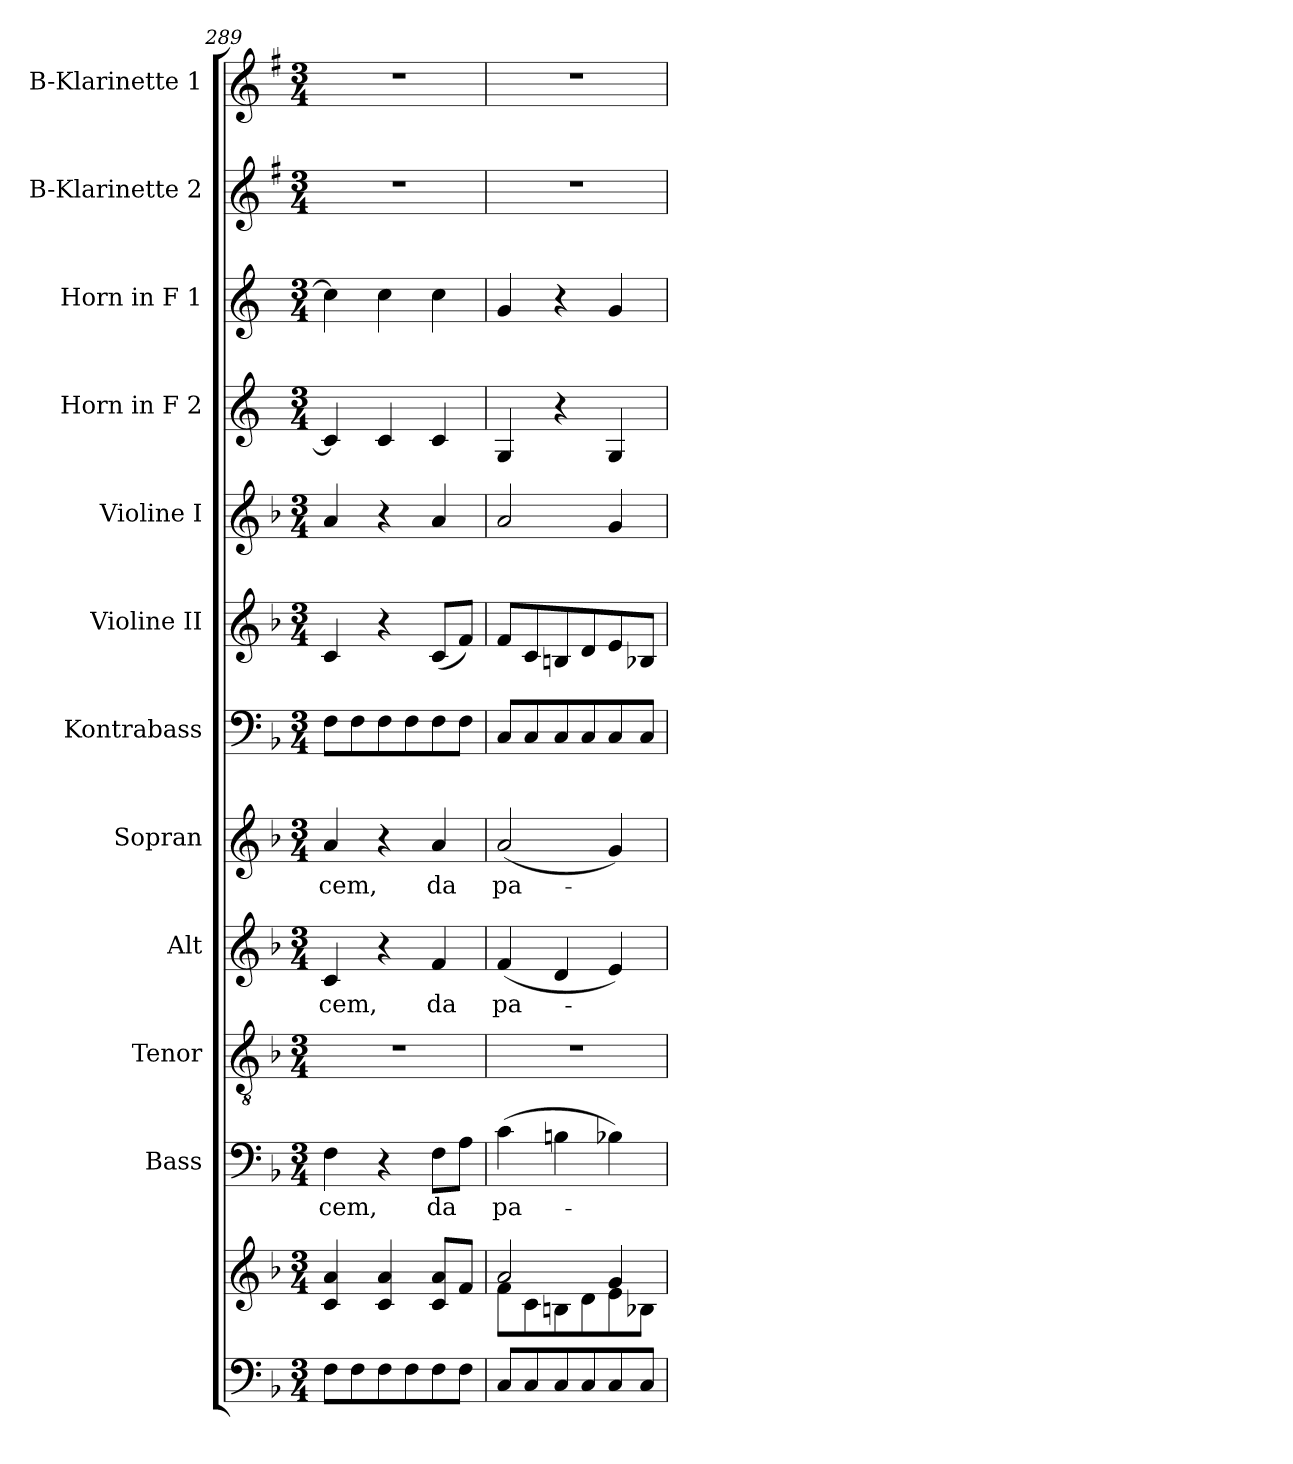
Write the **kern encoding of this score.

**kern	**kern	**kern	**text	**kern	**kern	**text	**kern	**text	**kern	**kern	**kern	**kern	**kern	**kern	**kern
*part12	*part12	*part11	*part11	*part10	*part9	*part9	*part8	*part8	*part7	*part6	*part5	*part4	*part3	*part2	*part1
*staff13	*staff12	*staff11	*staff11	*staff10	*staff9	*staff9	*staff8	*staff8	*staff7	*staff6	*staff5	*staff4	*staff3	*staff2	*staff1
*	*	*I"Bass	*	*I"Tenor	*I"Alt	*	*I"Sopran	*	*I"Kontrabass	*I"Violine II	*I"Violine I	*I"Horn in F 2	*I"Horn in F 1	*I"B-Klarinette 2	*I"B-Klarinette 1
*	*	*I'B.	*	*I'T.	*I'A.	*	*I'S.	*	*I'Kb.	*I'Vl. II	*I'Vl. I	*	*	*I'B Kl. 2	*I'B Kl. 1
*clefF4	*clefG2	*clefF4	*	*clefGv2	*clefG2	*	*clefG2	*	*clefF4	*clefG2	*clefG2	*clefG2	*clefG2	*clefG2	*clefG2
*	*	*	*	*	*	*	*	*	*ITrd7c12	*	*	*ITrd4c7	*ITrd4c7	*ITrd1c2	*ITrd1c2
*k[b-]	*k[b-]	*k[b-]	*	*k[b-]	*k[b-]	*	*k[b-]	*	*k[b-]	*k[b-]	*k[b-]	*k[b-]	*k[b-]	*k[b-]	*k[b-]
*F:	*F:	*F:	*	*F:	*F:	*	*F:	*	*F:	*F:	*F:	*F:	*F:	*F:	*F:
*M3/4	*M3/4	*M3/4	*	*M3/4	*M3/4	*	*M3/4	*	*M3/4	*M3/4	*M3/4	*M3/4	*M3/4	*M3/4	*M3/4
=289	=289	=289	=289	=289	=289	=289	=289	=289	=289	=289	=289	=289	=289	=289	=289
!	!	!	!LO:LY:b	!	!	!LO:LY:b	!	!LO:LY:b	!	!	!	!	!	!	!
8F\L	4c/ 4a/	4F\	-cem,	2.r	4c/	-cem,	4a/	-cem,	8FF\L	4c/	4a/	4F/]	4f\]	2.r	2.r
8F\	.	.	.	.	.	.	.	.	8FF\	.	.	.	.	.	.
8F\	4c/ 4a/	4r	.	.	4r	.	4r	.	8FF\	4r	4r	4F/	4f\	.	.
8F\	.	.	.	.	.	.	.	.	8FF\	.	.	.	.	.	.
!	!	!	!LO:LY:b	!	!	!LO:LY:b	!	!LO:LY:b	!	!	!	!	!	!	!
8F\	8c/ 8a/L	8F\L	da	.	4f/	da	4a/	da	8FF\	(<8c/L	4a/	4F/	4f\	.	.
8F\J	8f/J	8A\J	.	.	.	.	.	.	8FF\J	8f/J)	.	.	.	.	.
=290	=290	=290	=290	=290	=290	=290	=290	=290	=290	=290	=290	=290	=290	=290	=290
*	*^	*	*	*	*	*	*	*	*	*	*	*	*	*	*
!	!	!	!	!LO:LY:b	!	!	!LO:LY:b	!	!LO:LY:b	!	!	!	!	!	!	!
8C/L	2a/	8f\L	(>4c\	pa-	2.r	(<4f/	pa-	(<2a/	pa-	8CC/L	8f/L	2a/	4C/	4c/	2.r	2.r
8C/	.	8c\	.	.	.	.	.	.	.	8CC/	8c/	.	.	.	.	.
8C/	.	8Bn\	4Bn\	.	.	4d/	.	.	.	8CC/	8Bn/	.	4r	4r	.	.
8C/	.	8d\	.	.	.	.	.	.	.	8CC/	8d/	.	.	.	.	.
8C/	4g/	8e\	4B-X\)	.	.	4e/)	.	4g/)	.	8CC/	8e/	4g/	4C/	4c/	.	.
8C/J	.	8B-X\J	.	.	.	.	.	.	.	8CC/J	8B-X/J	.	.	.	.	.
*	*v	*v	*	*	*	*	*	*	*	*	*	*	*	*	*	*
=	=	=	=	=	=	=	=	=	=	=	=	=	=	=	=
*-	*-	*-	*-	*-	*-	*-	*-	*-	*-	*-	*-	*-	*-	*-	*-
